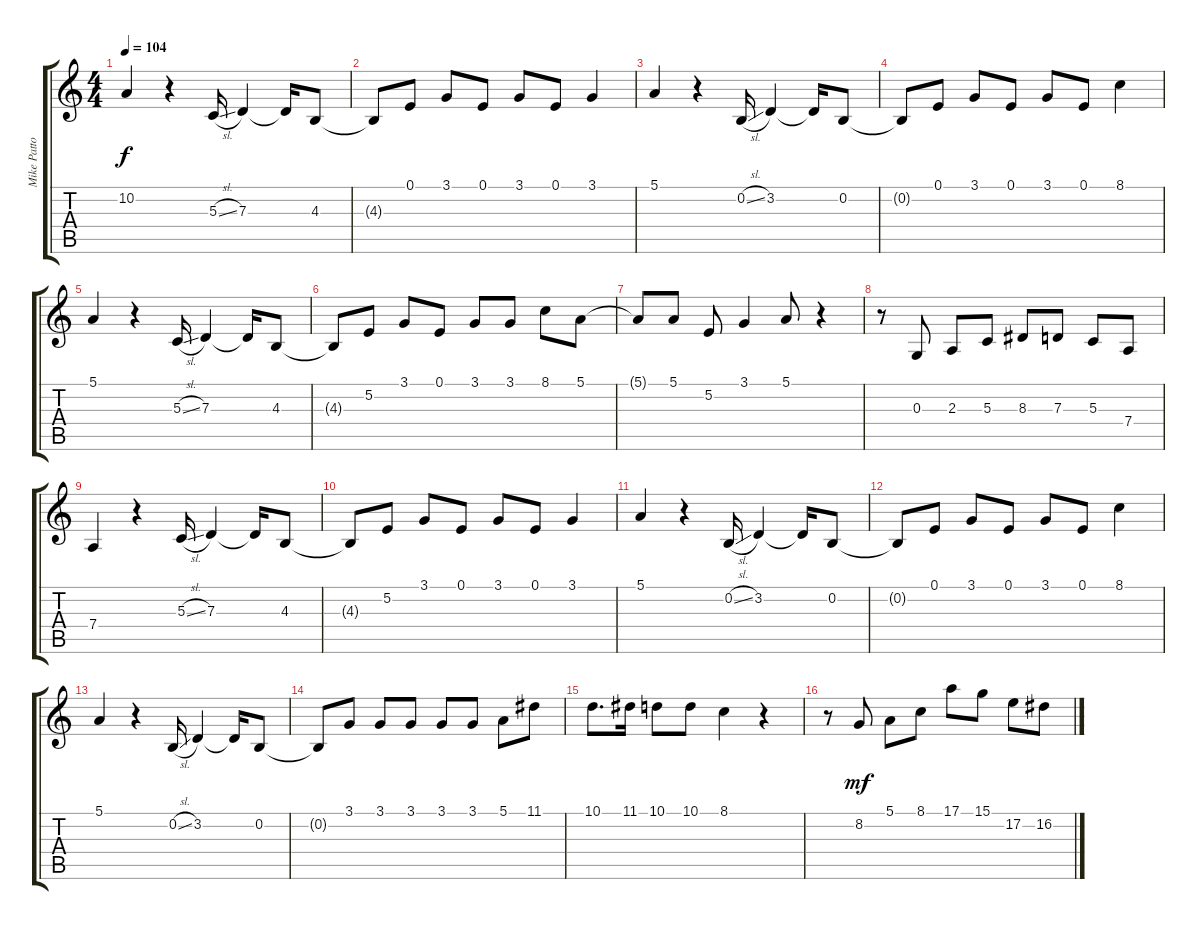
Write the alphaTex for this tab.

\track ("Mike Patton - Voice 1" "Mike Patto") {instrument lead1square}
\staff {score tabs}
\tuning (E4 B3 G3 D3 A2 E2) {hide}
\ts (4 4)
\tempo 104
\clef g2
\ks c
10.2.4{dy f} r.4 5.3{sl}.16 7.3.4 7.3{t}.16 4.3.8 |
4.3{t}.8 0.1.8 3.1.8 0.1.8 3.1.8 0.1.8 3.1.4 |
5.1.4 r.4 0.2{sl}.16 3.2.4 3.2{t}.16 0.2.8 |
0.2{t}.8 0.1.8 3.1.8 0.1.8 3.1.8 0.1.8 8.1.4 |
5.1.4 r.4 5.3{sl}.16 7.3.4 7.3{t}.16 4.3.8 |
4.3{t}.8 5.2.8 3.1.8 0.1.8 3.1.8 3.1.8 8.1.8 5.1.8 |
5.1{t}.8 5.1.8 5.2.8 3.1.4 5.1.8 r.4 |
r.8 0.3.8 2.3.8 5.3.8 8.3.8 7.3.8 5.3.8 7.4.8 |
7.4.4 r.4 5.3{sl}.16 7.3.4 7.3{t}.16 4.3.8 |
4.3{t}.8 5.2.8 3.1.8 0.1.8 3.1.8 0.1.8 3.1.4 |
5.1.4 r.4 0.2{sl}.16 3.2.4 3.2{t}.16 0.2.8 |
0.2{t}.8 0.1.8 3.1.8 0.1.8 3.1.8 0.1.8 8.1.4 |
5.1.4 r.4 0.2{sl}.16 3.2.4 3.2{t}.16 0.2.8 |
0.2{t}.8 3.1.8 3.1.8 3.1.8 3.1.8 3.1.8 5.1.8 11.1.8 |
10.1.8{d} 11.1.16 10.1.8 10.1.8 8.1.4 r.4 |
r.8 8.2.8{dy mf} 5.1.8 8.1.8 17.1.8 15.1.8 17.2.8 16.2.8
